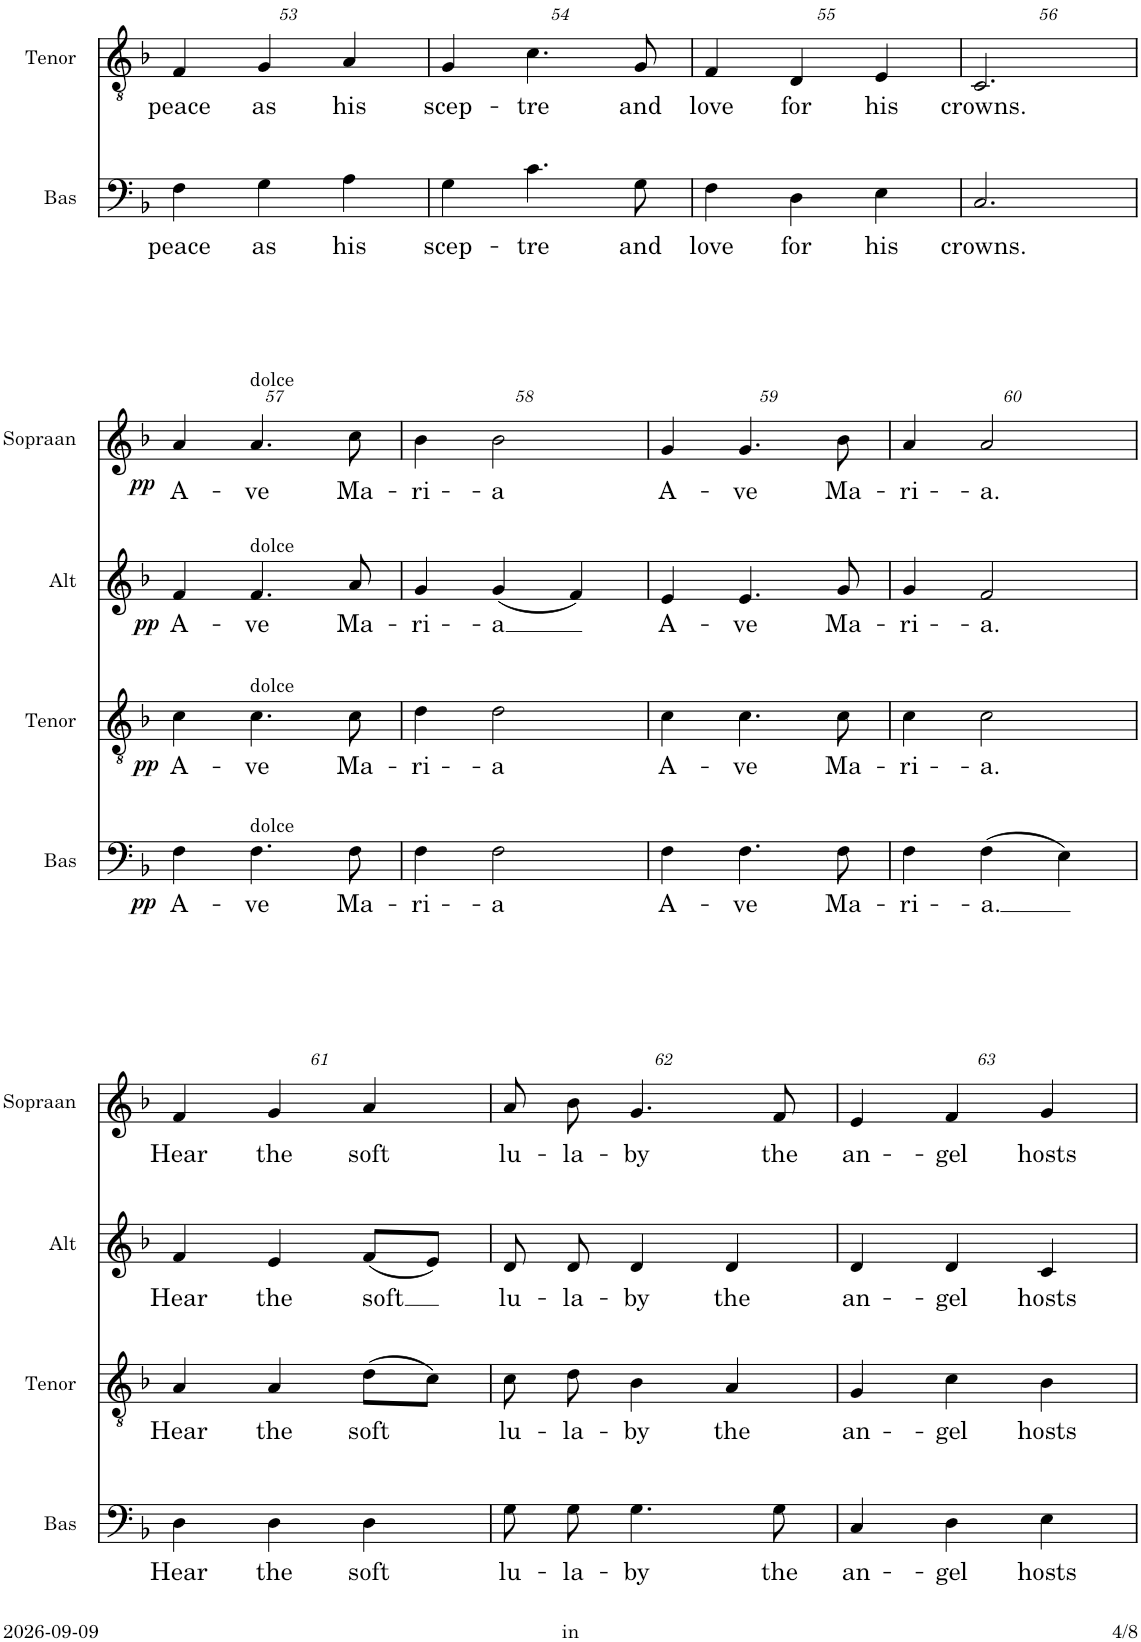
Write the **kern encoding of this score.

**kern	**text	**dynam	**kern	**text	**dynam	**kern	**text	**dynam	**kern	**text	**dynam
*part4	*part4	*part4	*part3	*part3	*part3	*part2	*part2	*part2	*part1	*part1	*part1
*staff4	*staff4	*staff4	*staff3	*staff3	*staff3	*staff2	*staff2	*staff2	*staff1	*staff1	*staff1
*I"Bas	*	*	*I"Tenor	*	*	*I"Alt	*	*	*I"Sopraan	*	*
*I'Bas	*	*	*I'Tenor	*	*	*I'Alt	*	*	*I'Sopraan	*	*
!!LO:PB:g=z
*clefF4	*	*	*clefGv2	*	*	*clefG2	*	*	*clefG2	*	*
*k[b-]	*	*	*k[b-]	*	*	*k[b-]	*	*	*k[b-]	*	*
*M3/4	*	*	*M3/4	*	*	*M3/4	*	*	*M3/4	*	*
=53	=53	=53	=53	=53	=53	=53	=53	=53	=53	=53	=53
!	!LO:LY:b	!	!	!LO:LY:b	!	!	!	!	!	!	!
4F\	peace	.	4F/	peace	.	2.r	.	.	2.r	.	.
!	!LO:LY:b	!	!	!LO:LY:b	!	!	!	!	!	!	!
4G\	as	.	4G/	as	.	.	.	.	.	.	.
!	!LO:LY:b	!	!	!LO:LY:b	!	!	!	!	!	!	!
4A\	his	.	4A/	his	.	.	.	.	.	.	.
=54	=54	=54	=54	=54	=54	=54	=54	=54	=54	=54	=54
!	!LO:LY:b	!	!	!LO:LY:b	!	!	!	!	!	!	!
4G\	scep-	.	4G/	scep-	.	2.r	.	.	2.r	.	.
!	!LO:LY:b	!	!	!LO:LY:b	!	!	!	!	!	!	!
4.c\	-tre	.	4.c\	-tre	.	.	.	.	.	.	.
!	!LO:LY:b	!	!	!LO:LY:b	!	!	!	!	!	!	!
8G\	and	.	8G/	and	.	.	.	.	.	.	.
=55	=55	=55	=55	=55	=55	=55	=55	=55	=55	=55	=55
!	!LO:LY:b	!	!	!LO:LY:b	!	!	!	!	!	!	!
4F\	love	.	4F/	love	.	2.r	.	.	2.r	.	.
!	!LO:LY:b	!	!	!LO:LY:b	!	!	!	!	!	!	!
4D\	for	.	4D/	for	.	.	.	.	.	.	.
!	!LO:LY:b	!	!	!LO:LY:b	!	!	!	!	!	!	!
4E\	his	.	4E/	his	.	.	.	.	.	.	.
=56	=56	=56	=56	=56	=56	=56	=56	=56	=56	=56	=56
!	!LO:LY:b	!	!	!LO:LY:b	!	!	!	!	!	!	!
2.C/	crowns.	.	2.C/	crowns.	.	2.r	.	.	2.r	.	.
!!LO:LB:g=z
=57	=57	=57	=57	=57	=57	=57	=57	=57	=57	=57	=57
!	!LO:LY:b	!LO:DY:b	!	!LO:LY:b	!LO:DY:b	!	!LO:LY:b	!LO:DY:b	!	!LO:LY:b	!LO:DY:b
4F\	A-	pp	4c\	A-	pp	4f/	A-	pp	4a/	A-	pp
!	!	!	!	!	!	!	!	!	!LO:TX:a:t=dolce	!	!
!	!	!	!	!	!	!LO:TX:a:t=dolce	!	!	!	!	!
!	!	!	!LO:TX:a:t=dolce	!	!	!	!	!	!	!	!
!LO:TX:a:t=dolce	!	!	!	!	!	!	!	!	!	!	!
!	!LO:LY:b	!	!	!LO:LY:b	!	!	!LO:LY:b	!	!	!LO:LY:b	!
4.F\	-ve	.	4.c\	-ve	.	4.f/	-ve	.	4.a/	-ve	.
!	!LO:LY:b	!	!	!LO:LY:b	!	!	!LO:LY:b	!	!	!LO:LY:b	!
8F\	Ma-	.	8c\	Ma-	.	8a/	Ma-	.	8cc\	Ma-	.
=58	=58	=58	=58	=58	=58	=58	=58	=58	=58	=58	=58
!	!LO:LY:b	!	!	!LO:LY:b	!	!	!LO:LY:b	!	!	!LO:LY:b	!
4F\	-ri-	.	4d\	-ri-	.	4g/	-ri-	.	4b-\	-ri-	.
!	!LO:LY:b	!	!	!LO:LY:b	!	!	!LO:LY:b	!	!	!LO:LY:b	!
2F\	-a	.	2d\	-a	.	(4g/	-a	.	2b-\	-a	.
.	.	.	.	.	.	4f/)	.	.	.	.	.
=59	=59	=59	=59	=59	=59	=59	=59	=59	=59	=59	=59
!	!LO:LY:b	!	!	!LO:LY:b	!	!	!LO:LY:b	!	!	!LO:LY:b	!
4F\	A-	.	4c\	A-	.	4e/	A-	.	4g/	A-	.
!	!LO:LY:b	!	!	!LO:LY:b	!	!	!LO:LY:b	!	!	!LO:LY:b	!
4.F\	-ve	.	4.c\	-ve	.	4.e/	-ve	.	4.g/	-ve	.
!	!LO:LY:b	!	!	!LO:LY:b	!	!	!LO:LY:b	!	!	!LO:LY:b	!
8F\	Ma-	.	8c\	Ma-	.	8g/	Ma-	.	8b-\	Ma-	.
=60	=60	=60	=60	=60	=60	=60	=60	=60	=60	=60	=60
!	!LO:LY:b	!	!	!LO:LY:b	!	!	!LO:LY:b	!	!	!LO:LY:b	!
4F\	-ri-	.	4c\	-ri-	.	4g/	-ri-	.	4a/	-ri-	.
!	!LO:LY:b	!	!	!LO:LY:b	!	!	!LO:LY:b	!	!	!LO:LY:b	!
(4F\	-a.	.	2c\	-a.	.	2f/	-a.	.	2a/	-a.	.
4E\)	.	.	.	.	.	.	.	.	.	.	.
!!LO:LB:g=z
=61	=61	=61	=61	=61	=61	=61	=61	=61	=61	=61	=61
!	!LO:LY:b	!	!	!LO:LY:b	!	!	!LO:LY:b	!	!	!LO:LY:b	!
4D\	Hear	.	4A/	Hear	.	4f/	Hear	.	4f/	Hear	.
!	!LO:LY:b	!	!	!LO:LY:b	!	!	!LO:LY:b	!	!	!LO:LY:b	!
4D\	the	.	4A/	the	.	4e/	the	.	4g/	the	.
!	!LO:LY:b	!	!	!LO:LY:b	!	!	!LO:LY:b	!	!	!LO:LY:b	!
4D\	soft	.	(8d\L	soft	.	(8f/L	soft	.	4a/	soft	.
.	.	.	8c\J)	.	.	8e/J)	.	.	.	.	.
=62	=62	=62	=62	=62	=62	=62	=62	=62	=62	=62	=62
!	!LO:LY:b	!	!	!LO:LY:b	!	!	!LO:LY:b	!	!	!LO:LY:b	!
8G\L	lu-	.	8c\	lu-	.	8d/	lu-	.	8a/L	lu-	.
!	!LO:LY:b	!	!	!LO:LY:b	!	!	!LO:LY:b	!	!	!LO:LY:b	!
8G\J	-la-	.	8d\	-la-	.	8d/	-la-	.	8b-/J	-la-	.
!	!LO:LY:b	!	!	!LO:LY:b	!	!	!LO:LY:b	!	!	!LO:LY:b	!
4.G\	-by	.	4B-\	-by	.	4d/	-by	.	4.g/	-by	.
!	!	!	!	!LO:LY:b	!	!	!LO:LY:b	!	!	!	!
.	.	.	4A/	the	.	4d/	the	.	.	.	.
!	!LO:LY:b	!	!	!	!	!	!	!	!	!LO:LY:b	!
8G\	the	.	.	.	.	.	.	.	8f/	the	.
=63	=63	=63	=63	=63	=63	=63	=63	=63	=63	=63	=63
!	!LO:LY:b	!	!	!LO:LY:b	!	!	!LO:LY:b	!	!	!LO:LY:b	!
4C/	an-	.	4G/	an-	.	4d/	an-	.	4e/	an-	.
!	!LO:LY:b	!	!	!LO:LY:b	!	!	!LO:LY:b	!	!	!LO:LY:b	!
4D\	-gel	.	4c\	-gel	.	4d/	-gel	.	4f/	-gel	.
!	!LO:LY:b	!	!	!LO:LY:b	!	!	!LO:LY:b	!	!	!LO:LY:b	!
4E\	hosts	.	4B-\	hosts	.	4c/	hosts	.	4g/	hosts	.
=	=	=	=	=	=	=	=	=	=	=	=
*-	*-	*-	*-	*-	*-	*-	*-	*-	*-	*-	*-
